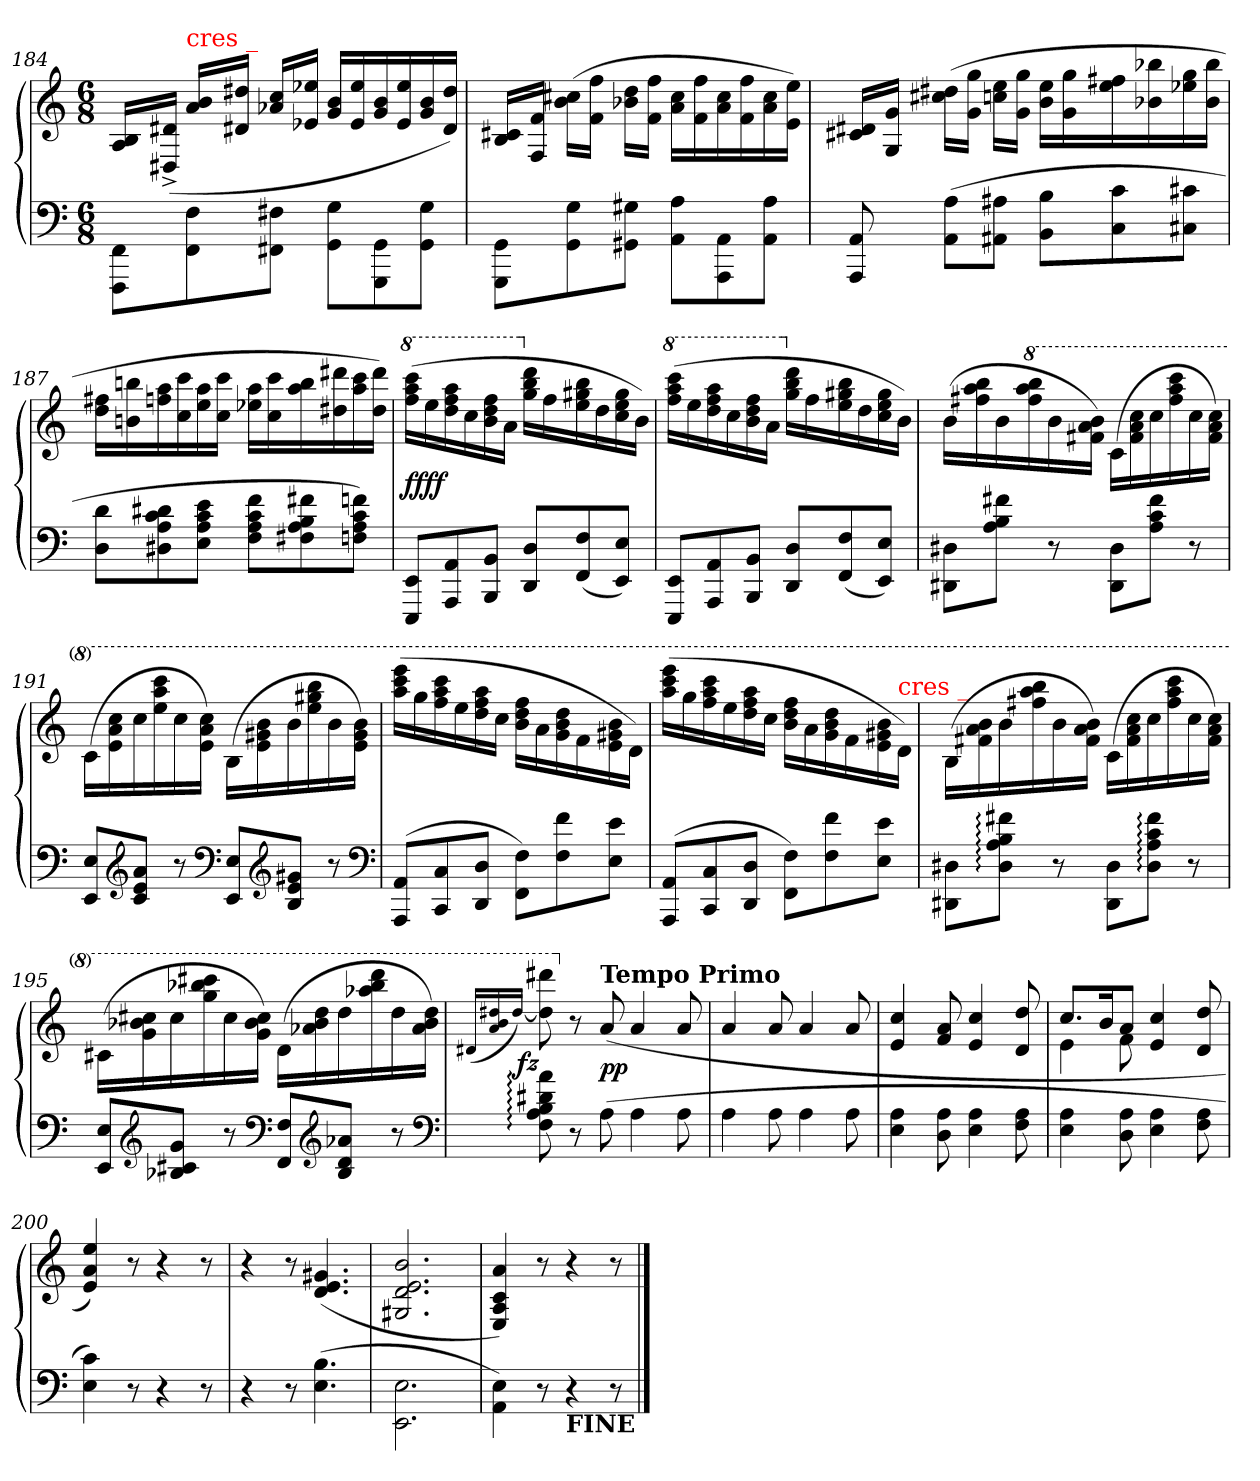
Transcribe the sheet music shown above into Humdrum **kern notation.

**kern	**kern	**dynam
*part1	*part1	*part1
*staff2	*staff1	*staff1/2
*clefF4	*clefG2	*
*k[]	*k[]	*
*M6/8	*M6/8	*
=184	=184	=184
8FF\ 8FFF\L	16B/ 16A/LL	.
.	(<16d#X^> 16D#X^>JJ	.
!	!LO:TX:a:color=red:t=cres _	!
8F\ 8FF\	16b 16aLL	.
.	16dd#X 16d#XJJ	.
8F#X\ 8FF#X\J	16cc 16a-XLL	.
.	16ee-X 16e-XJJ	.
8G\ 8GG\L	16b 16gLL	.
.	16ee- 16e-	.
8GG\ 8GGG\	16b 16g	.
.	16ee- 16e-	.
8G\ 8GG\J	16b 16g	.
.	16dd# 16d#JJ)	.
=185	=185	=185
8GG\ 8GGG\L	16c#X/ 16B/LL	.
.	16f/ 16F/JJ	.
8G\ 8GG\	(>16cc#X 16bLL	.
.	16ff 16fJJ	.
8G#X\ 8GG#X\J	16dd 16b-XLL	.
.	16ff 16fJJ	.
8A\ 8AA\L	16cc# 16aLL	.
.	16ff 16f	.
8AA\ 8AAA\	16cc# 16a	.
.	16ff 16f	.
8A\ 8AA\J	16cc# 16a	.
.	16ee 16eJJ)	.
=186	=186	=186
8AA 8AAA	16d#X 16c#XLL	.
.	16g 16GJJ	.
(8A 8AAL	(>16dd#X 16cc#XLL	.
.	16gg 16gJJ	.
8A#X 8AA#XJ	16ee 16ccnLL	.
.	16gg 16gJJ	.
8B 8BBL	16ee 16bLL	.
.	16gg 16g	.
8c 8C	16ff#X 16ee	.
.	16bb-X 16b-X	.
8c#X 8C#XJ	16gg 16ee-X	.
.	16bb- 16b-JJ	.
=187	=187	=187
8d 8DL	16ff#X 16ddLL	.
.	16bbn 16bn	.
8d#X 8c 8A 8D#X	16aa 16ffn	.
.	16ccc 16cc	.
8e 8c 8A 8EJ	16aa 16ee	.
.	16ccc 16ccJJ	.
8f 8c 8A 8FL	16aa 16ee-XLL	.
.	16ccc 16cc	.
8f#X 8B 8A 8F#X	16bb 16aa	.
.	16ddd#X 16dd#X	.
8fn 8c 8A 8FnJ)	16ccc 16aa	.
.	16ddd# 16dd#JJ)	.
=188	=188	=188
*	*8va	*
8EE 8EEEL	(<16cccc 16aaa 16fffLL	ff ff
.	16eee	.
8AA 8AAA	16aaa 16fff 16ddd	.
.	16ccc	.
8BB 8BBBJ	16fff 16ddd 16bb	.
.	16aaJJ	.
*	*X8va	*
8D 8DDL	16ddd 16bb 16ggLL	.
.	16ff	.
(8F 8FF	16bb 16gg#X 16ee	.
.	16dd	.
8E 8EEJ)	16gg# 16ee 16cc	.
.	16bJJ)	.
=189	=189	=189
*	*8va	*
8EE 8EEEL	(>16cccc 16aaa 16fffLL	.
.	16eee	.
8AA 8AAA	16aaa 16fff 16ddd	.
.	16ccc	.
8BB 8BBBJ	16fff 16ddd 16bb	.
.	16aaJJ	.
*	*X8va	*
8D 8DDL	16ddd 16bb 16ggLL	.
.	16ff	.
(8F 8FF	16bb 16gg#X 16ee	.
.	16dd	.
8E 8EEJ)	16gg# 16ee 16cc	.
.	16bJJ)	.
=190	=190	=190
8D#X 8DD#XL	(>16bLL	.
.	16bb 16aa 16ff#X	.
8f#X 8B 8AJ	16b	.
*	*8va	*
.	16bbb 16aaa 16fff#	.
8r	16bb	.
.	16bb 16aa 16ff#JJ)	.
8D# 8DD#L	(>16ccLL	.
.	16ccc 16aa 16ff#	.
8f# 8c 8AJ	16ccc	.
.	16cccc 16aaa 16fff#	.
8r	16ccc	.
.	16ccc 16aa 16ff#JJ)	.
=191	=191	=191
8E 8EEL	(16cc\LL	.
.	16ccc\ 16aa\ 16ee\	.
*clefG2	*	*
8a 8e 8cJ	16ccc\	.
.	16cccc\ 16aaa\ 16eee\	.
8r	16ccc\	.
.	16ccc\ 16aa\ 16ee\JJ)	.
*clefF4	*	*
8E 8EEL	(16b\LL	.
.	16bb\ 16gg#X\ 16ee\	.
*clefG2	*	*
8g#X 8e 8BJ	16bb\	.
.	16bbb\ 16ggg#X\ 16eee\	.
8r	16bb\	.
.	16bb\ 16gg#\ 16ee\JJ)	.
*clefF4	*	*
=192	=192	=192
(<8AA 8AAAL	(16eeee 16cccc 16aaaLL	.
.	16ggg	.
8C 8CC	16cccc 16aaa 16fff	.
.	16eee	.
8D 8DDJ	16aaa 16fff 16ddd	.
.	16cccJJ	.
8F 8FFL)	16fff\ 16ddd\ 16bb\LL	.
.	16aa\	.
8f 8F	16ddd\ 16bb\ 16gg\	.
.	16ff\	.
8e 8EJ	16bb\ 16gg#X\ 16ee\	.
.	16dd\JJ)	.
=193	=193	=193
(<8AA 8AAAL	(16eeee 16cccc 16aaaLL	.
.	16ggg	.
8C 8CC	16cccc 16aaa 16fff	.
.	16eee	.
8D 8DDJ	16aaa 16fff 16ddd	.
.	16cccJJ	.
8F 8FFL)	16fff\ 16ddd\ 16bb\LL	.
.	16aa\	.
8f 8F	16ddd\ 16bb\ 16gg\	.
.	16ff\	.
8e 8EJ	16bb\ 16gg#X\ 16ee\	.
!	!LO:TX:a:color=red:t=cres _	!
.	16dd\JJ)	.
=194	=194	=194
8D#X 8DD#XL	(16b\LL	.
.	16bb\ 16aa\ 16ff#X\	.
8f#X: 8B: 8A: 8D#:J	16bb\	.
.	16bbb\ 16aaa\ 16fff#X\	.
8r	16bb\	.
.	16bb\ 16aa\ 16ff#\JJ)	.
8D# 8DD#L	(16ccLL	.
.	16ccc 16aa 16ff#	.
8f#: 8c: 8A: 8D#:J	16ccc	.
.	16cccc 16aaa 16fff#	.
8r	16ccc	.
.	16ccc 16aa 16ff#JJ)	.
=195	=195	=195
8E 8EEL	(16cc#XLL	.
.	16ccc#X 16bb-X 16gg	.
*clefG2	*	*
8g 8c#X 8B-XJ	16ccc#	.
.	16cccc#X 16bbb- 16ggg	.
8r	16ccc#	.
.	16ccc# 16bb- 16ggJJ)	.
*clefF4	*	*
8F 8FFL	(16ddLL	.
.	16ddd 16bb- 16aa-X	.
*clefG2	*	*
8a-X 8d 8B-J	16ddd	.
.	16dddd 16bbb- 16aaa-	.
8r	16ddd	.
.	16ddd 16bb- 16aa-JJ)	.
*clefF4	*	*
=196	=196	=196
.	(<16qqdd#X/LL	.
.	16qqddd#X/ 16qqbb/ 16qqaa/	.
.	[16qqddd#/JJ)	.
!	!	!LO:DY:rj
8a: 8d#X: 8B: 8A: 8F:	8dddd#X 8ddd#]	fz
*	*X8va	*
8r	8r	.
!	!LO:TX:a:B:t=Tempo Primo	!
(<8A	(>8a	pp
4A	4a	.
8A	8a	.
=197	=197	=197
4A	4a	.
8A	8a	.
4A	4a	.
8A	8a	.
=198	=198	=198
4A 4E	4cc 4e	.
8A 8D	8a 8f	.
4A 4E	4cc 4e	.
8A 8F	8dd 8d	.
=199	=199	=199
*	*^	*
4A 4E	8.ccL	4e	.
.	16bk	.	.
8A 8D	8aJ	8f	.
4A 4E	4cc 4e	4.ryy	.
8A 8F	8dd 8d	.	.
*	*v	*v	*
=200	=200	=200
4c 4E)	4ee 4a 4e)	.
8r	8r	.
4r	4r	.
8r	8r	.
=201	=201	=201
4r	4r	.
8r	8r	.
(<4.B 4.E	(>4.g#X 4.e 4.d	.
=202	=202	=202
2.E\ 2.EE\	2.b 2.e 2.d 2.G#X	.
=203	=203	=203
4E\ 4AA\)	4a/ 4c/ 4A/ 4E/)	.
8r	8r	.
!LO:TX:b:B:t=FINE	!	!
4r	4r	.
8r	8r	.
==	==	==
*-	*-	*-
